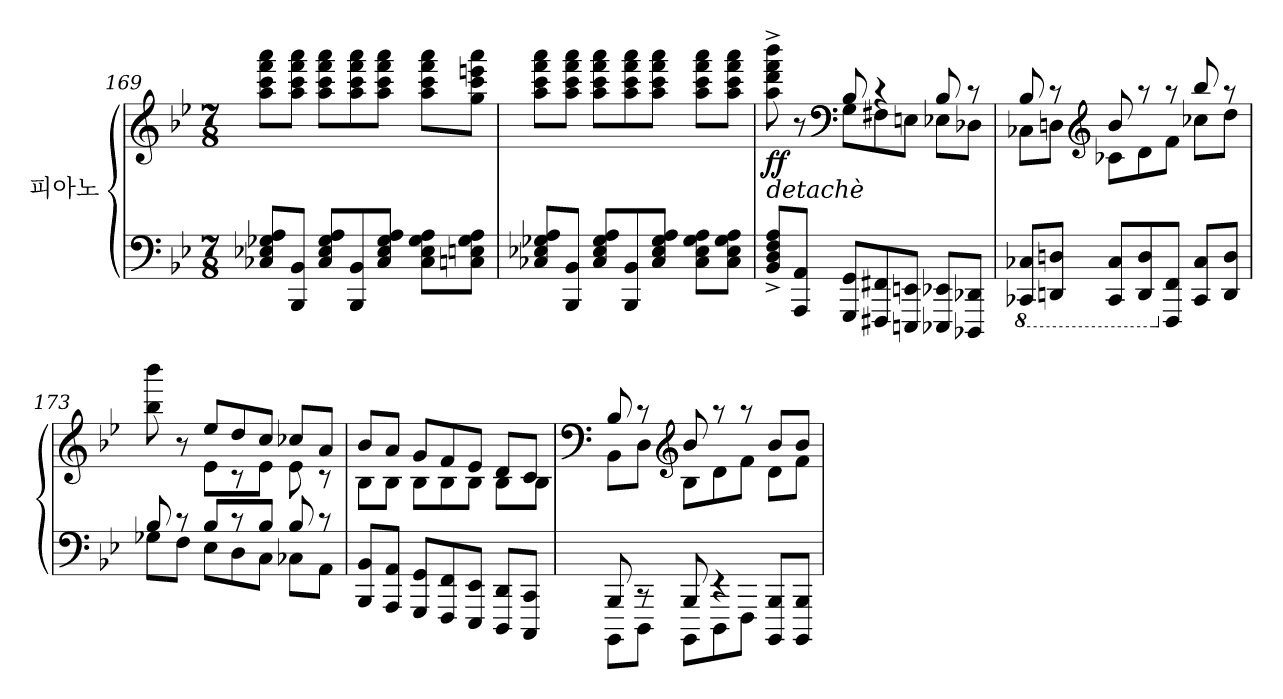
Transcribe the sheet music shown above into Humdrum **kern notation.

**kern	**kern	**dynam
*part1	*part1	*part1
*staff2	*staff1	*staff1/2
*I"피아노	*	*
*clefF4	*clefG2	*
*k[b-e-]	*k[b-e-]	*
*B-:	*B-:	*
*M7/8	*M7/8	*
=169	=169	=169
8C-X/ 8E-X/ 8G-X/ 8A/L	8aa\ 8ccc\ 8fff\ 8aaa\L	.
8BBB-/ 8BB-/J	8aa\ 8ccc\ 8fff\ 8aaa\J	.
8C-/ 8E-/ 8G-/ 8A/L	8aa\ 8ccc\ 8fff\ 8aaa\L	.
8BBB-/ 8BB-/	8aa\ 8ccc\ 8fff\ 8aaa\	.
8C-/ 8E-/ 8G-/ 8A/J	8aa\ 8ccc\ 8fff\ 8aaa\J	.
8C-\ 8E-\ 8G-\ 8A\L	8aa\ 8ccc\ 8fff\ 8aaa\L	.
8Cn\ 8En\ 8G-\ 8A\J	8gg\ 8ccc\ 8eeen\ 8aaa\J	.
=170	=170	=170
8C-X/ 8E-X/ 8G-X/ 8A/L	8aa\ 8ccc\ 8fff\ 8aaa\L	.
8BBB-/ 8BB-/J	8aa\ 8ccc\ 8fff\ 8aaa\J	.
8C-/ 8E-/ 8G-/ 8A/L	8aa\ 8ccc\ 8fff\ 8aaa\L	.
8BBB-/ 8BB-/	8aa\ 8ccc\ 8fff\ 8aaa\	.
8C-/ 8E-/ 8G-/ 8A/J	8aa\ 8ccc\ 8fff\ 8aaa\J	.
8C-\ 8E-\ 8G-\ 8A\L	8aa\ 8ccc\ 8fff\ 8aaa\L	.
8C-\ 8E-\ 8G-\ 8A\J	8aa\ 8ccc\ 8fff\ 8aaa\J	.
!!LO:LB:g=z
=171	=171	=171
*	*^	*
!	!LO:TX:b:i:t=detachè	!	!
!	!	!	!LO:DY:b
8BB-/^ 8D/^ 8F/^ 8A/^L	8aa\^ 8ddd\^ 8fff\^ 8bbb-\^	4ryy	ff
8AAA/ 8AA/J	8r	.	.
*	*clefF4	*	*
8GGG/ 8GG/L	8B-/	8G\L	.
8FFF#X/ 8FF#X/	4rc	8F#X\	.
8EEEn/ 8EEn/J	.	8En\J	.
8EEE-X/ 8EE-X/L	8B-/	8E-X\L	.
8DDD-X/ 8DD-X/J	8rc	8D-X\J	.
=172	=172	=172	=172
*8ba	*	*	*
8CCC-X/ 8CC-X/L	8B-/	8C-X\L	.
8DDDn/ 8DDn/J	8rc	8Dn\J	.
*	*clefG2	*	*
8CCC-/ 8CC-/L	8b-/	8c-X\L	.
8DDD/ 8DD/	8raa	8d\	.
*X8ba	*	*	*
8FFF/ 8FF/J	8raa	8f\J	.
8CC-/ 8C-/L	8bb-/	8cc-X\L	.
8DD/ 8D/J	8raa	8dd\J	.
=173	=173	=173	=173
*^	*	*	*
8B-/	8G-X\L	8bb-\ 8bbb-\	4ryy	.
8rc	8F\J	8r	.	.
8B-/L	8E-\L	8ee-/L	8e-\L	.
8r	8D\	8dd/	8r	.
8B-/J	8C\J	8cc/J	8e-\J	.
8B-/	8C-X\L	8cc-X/L	8e-\	.
8rc	8AA\J	8a/J	8rc	.
*v	*v	*	*	*
!!LO:LB:g=z	!!
=174	=174	=174	=174
8BBB-/ 8BB-/L	8b-/L	8B-\L	.
8AAA/ 8AA/J	8a/J	8B-\J	.
8GGG/ 8GG/L	8g/L	8B-\L	.
8FFF/ 8FF/	8f/	8B-\	.
8EEE-/ 8EE-/J	8e-/J	8B-\J	.
8DDD/ 8DD/L	8d/L	8B-\L	.
8CCC/ 8CC/J	8c/J	8B-\J	.
=175	=175	=175	=175
*	*clefF4	*	*
*^	*	*	*
8BBB-/	8BBBB-\L	8B-/	8BB-\L	.
8rCC	8DDD\J	8rc	8D\J	.
*	*	*clefG2	*	*
8BBB-/	8BBBB-\L	8b-/	8B-\L	.
4rEE	8DDD\	8raa	8d\	.
.	8FFF\J	8raa	8f\J	.
8BBBB-/ 8BBB-/L	4ryy	8b-/L	8d\L	.
8BBBB-/ 8BBB-/J	.	8b-/J	8f\J	.
*v	*v	*	*	*
*	*v	*v	*
=	=	=
*-	*-	*-
